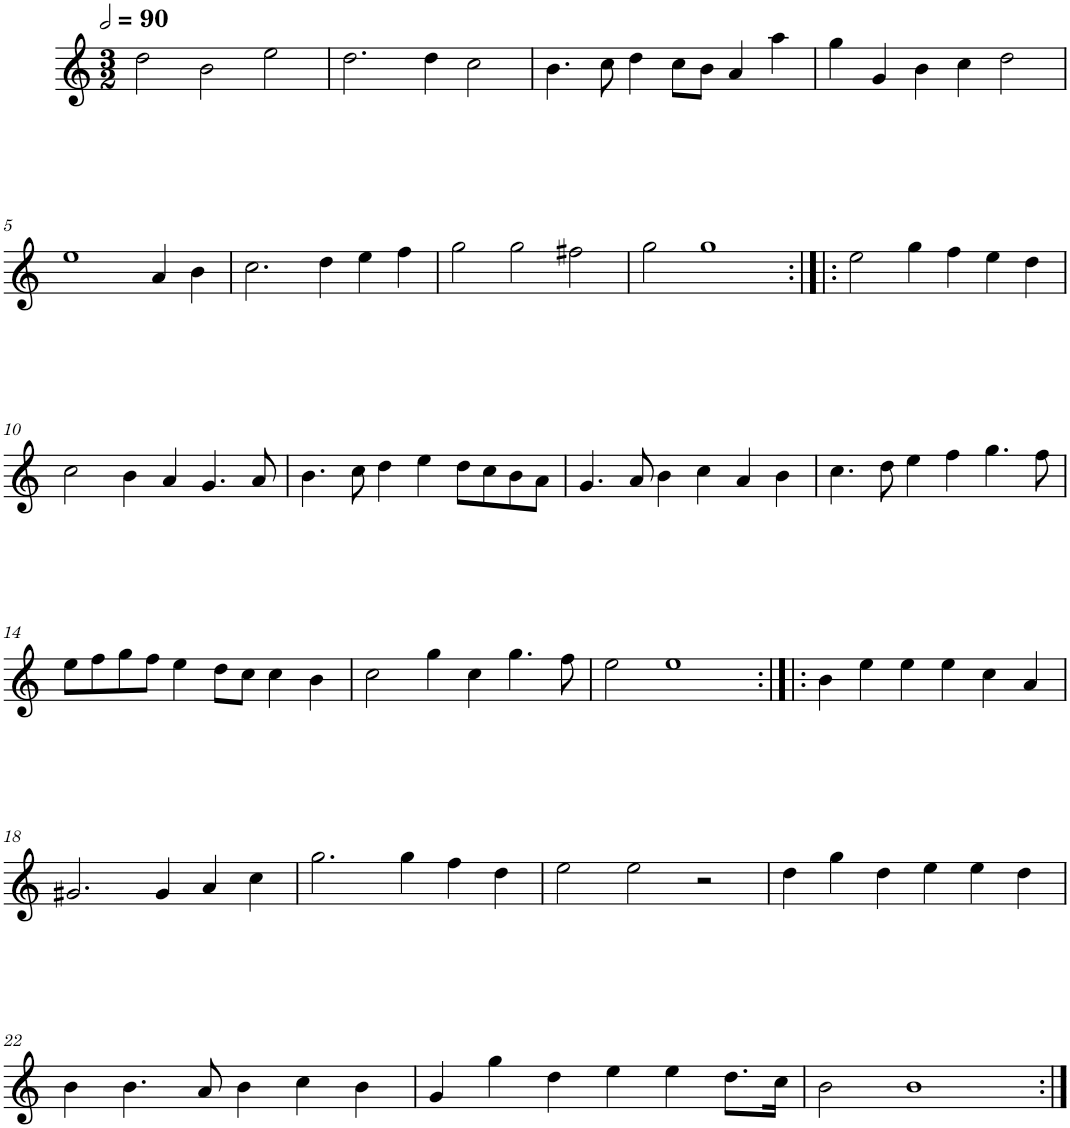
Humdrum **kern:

**kern
*part1
*staff1
*I"Cinq parties
*clefG2
*k[]
*M3/2
*MM180
=1
2dd\
2b\
2ee\
=2
2.dd\
4dd\
2cc\
=3
4.b\
8cc\
4dd\
8cc\L
8b\J
4a/
4aa\
=4
4gg\
4g/
4b\
4cc\
2dd\
!!LO:LB:g=z
=5
1ee
4a/
4b\
=6
2.cc\
4dd\
4ee\
4ff\
=7
2gg\
2gg\
2ff#X\
=8
2gg\
1gg
=9:|!|:
2ee\
4gg\
4ff\
4ee\
4dd\
!!LO:LB:g=z
=10
2cc\
4b\
4a/
4.g/
8a/
=11
4.b\
8cc\
4dd\
4ee\
8dd\L
8cc\
8b\
8a\J
=12
4.g/
8a/
4b\
4cc\
4a/
4b\
=13
4.cc\
8dd\
4ee\
4ff\
4.gg\
8ff\
!!LO:LB:g=z
=14
8ee\L
8ff\
8gg\
8ff\J
4ee\
8dd\L
8cc\J
4cc\
4b\
=15
2cc\
4gg\
4cc\
4.gg\
8ff\
=16
2ee\
1ee
=17:|!|:
4b\
4ee\
4ee\
4ee\
4cc\
4a/
!!LO:LB:g=z
=18
2.g#X/
4g#/
4a/
4cc\
=19
2.gg\
4gg\
4ff\
4dd\
=20
2ee\
2ee\
2r
=21
4dd\
4gg\
4dd\
4ee\
4ee\
4dd\
!!LO:LB:g=z
=22
4b\
4.b\
8a/
4b\
4cc\
4b\
=23
4g/
4gg\
4dd\
4ee\
4ee\
8.dd\L
16cc\Jk
=24
2b\
1b
=:|!
*-
